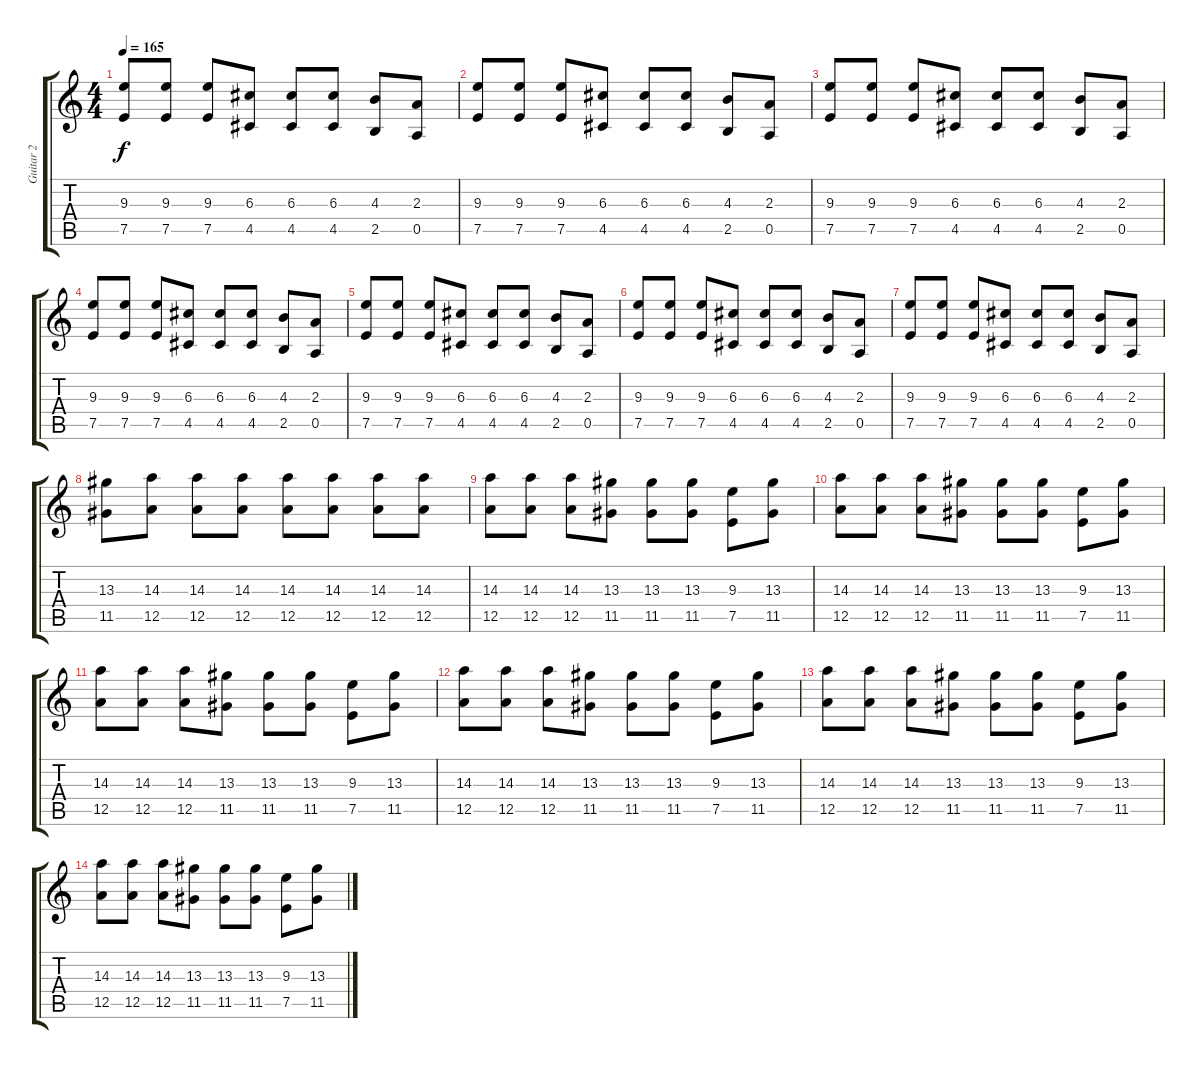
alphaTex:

\track ("Guitar 2" "Guitar 2") {instrument overdrivenguitar}
\staff {score tabs}
\tuning (E4 B3 G3 D3 A2 D2) {hide}
\ts (4 4)
\tempo 165
\clef g2
\ks c
(9.3 7.5).8{dy f} (9.3 7.5).8 (9.3 7.5).8 (6.3 4.5).8 (6.3 4.5).8 (6.3 4.5).8 (4.3 2.5).8 (2.3 0.5).8 |
(9.3 7.5).8 (9.3 7.5).8 (9.3 7.5).8 (6.3 4.5).8 (6.3 4.5).8 (6.3 4.5).8 (4.3 2.5).8 (2.3 0.5).8 |
(9.3 7.5).8 (9.3 7.5).8 (9.3 7.5).8 (6.3 4.5).8 (6.3 4.5).8 (6.3 4.5).8 (4.3 2.5).8 (2.3 0.5).8 |
(9.3 7.5).8 (9.3 7.5).8 (9.3 7.5).8 (6.3 4.5).8 (6.3 4.5).8 (6.3 4.5).8 (4.3 2.5).8 (2.3 0.5).8 |
(9.3 7.5).8 (9.3 7.5).8 (9.3 7.5).8 (6.3 4.5).8 (6.3 4.5).8 (6.3 4.5).8 (4.3 2.5).8 (2.3 0.5).8 |
(9.3 7.5).8 (9.3 7.5).8 (9.3 7.5).8 (6.3 4.5).8 (6.3 4.5).8 (6.3 4.5).8 (4.3 2.5).8 (2.3 0.5).8 |
(9.3 7.5).8 (9.3 7.5).8 (9.3 7.5).8 (6.3 4.5).8 (6.3 4.5).8 (6.3 4.5).8 (4.3 2.5).8 (2.3 0.5).8 |
(13.3 11.5).8 (14.3 12.5).8 (14.3 12.5).8 (14.3 12.5).8 (14.3 12.5).8 (14.3 12.5).8 (14.3 12.5).8 (14.3 12.5).8 |
(14.3 12.5).8 (14.3 12.5).8 (14.3 12.5).8 (13.3 11.5).8 (13.3 11.5).8 (13.3 11.5).8 (9.3 7.5).8 (13.3 11.5).8 |
(14.3 12.5).8 (14.3 12.5).8 (14.3 12.5).8 (13.3 11.5).8 (13.3 11.5).8 (13.3 11.5).8 (9.3 7.5).8 (13.3 11.5).8 |
(14.3 12.5).8 (14.3 12.5).8 (14.3 12.5).8 (13.3 11.5).8 (13.3 11.5).8 (13.3 11.5).8 (9.3 7.5).8 (13.3 11.5).8 |
(14.3 12.5).8 (14.3 12.5).8 (14.3 12.5).8 (13.3 11.5).8 (13.3 11.5).8 (13.3 11.5).8 (9.3 7.5).8 (13.3 11.5).8 |
(14.3 12.5).8 (14.3 12.5).8 (14.3 12.5).8 (13.3 11.5).8 (13.3 11.5).8 (13.3 11.5).8 (9.3 7.5).8 (13.3 11.5).8 |
(14.3 12.5).8 (14.3 12.5).8 (14.3 12.5).8 (13.3 11.5).8 (13.3 11.5).8 (13.3 11.5).8 (9.3 7.5).8 (13.3 11.5).8
